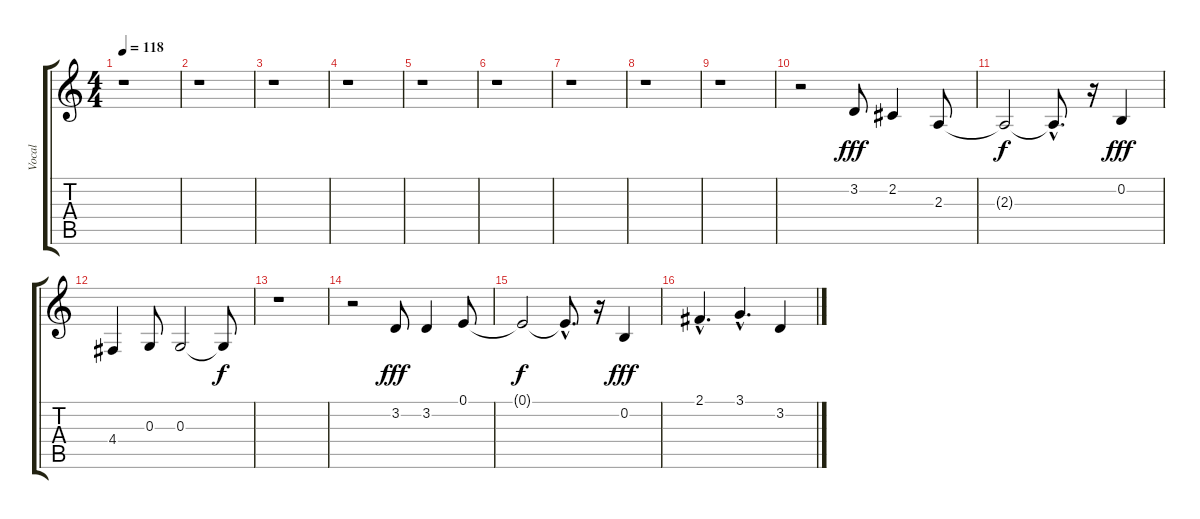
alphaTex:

\track ("Vocal" "Vocal") {instrument flute}
\staff {score tabs}
\tuning (E4 B3 G3 D3 A2 E2) {hide}
\ts (4 4)
\tempo 118
\clef g2
\ks c
r.1{dy fff instrument flute} |
r.1 |
r.1 |
r.1 |
r.1 |
r.1 |
r.1 |
r.1 |
r.1 |
r.2 3.2.8 2.2.4 2.3.8 |
2.3{t}.2{dy f} 2.3{hac t}.8{d} r.16 0.2.4{dy fff} |
4.4.4 0.3.8 0.3.2 0.3{t}.8{dy f} |
r.1 |
r.2 3.2.8{dy fff} 3.2.4 0.1.8 |
0.1{t}.2{dy f} 0.1{hac t}.8{d} r.16 0.2.4{dy fff} |
2.1{hac}.4{d} 3.1{hac}.4{d} 3.2.4
